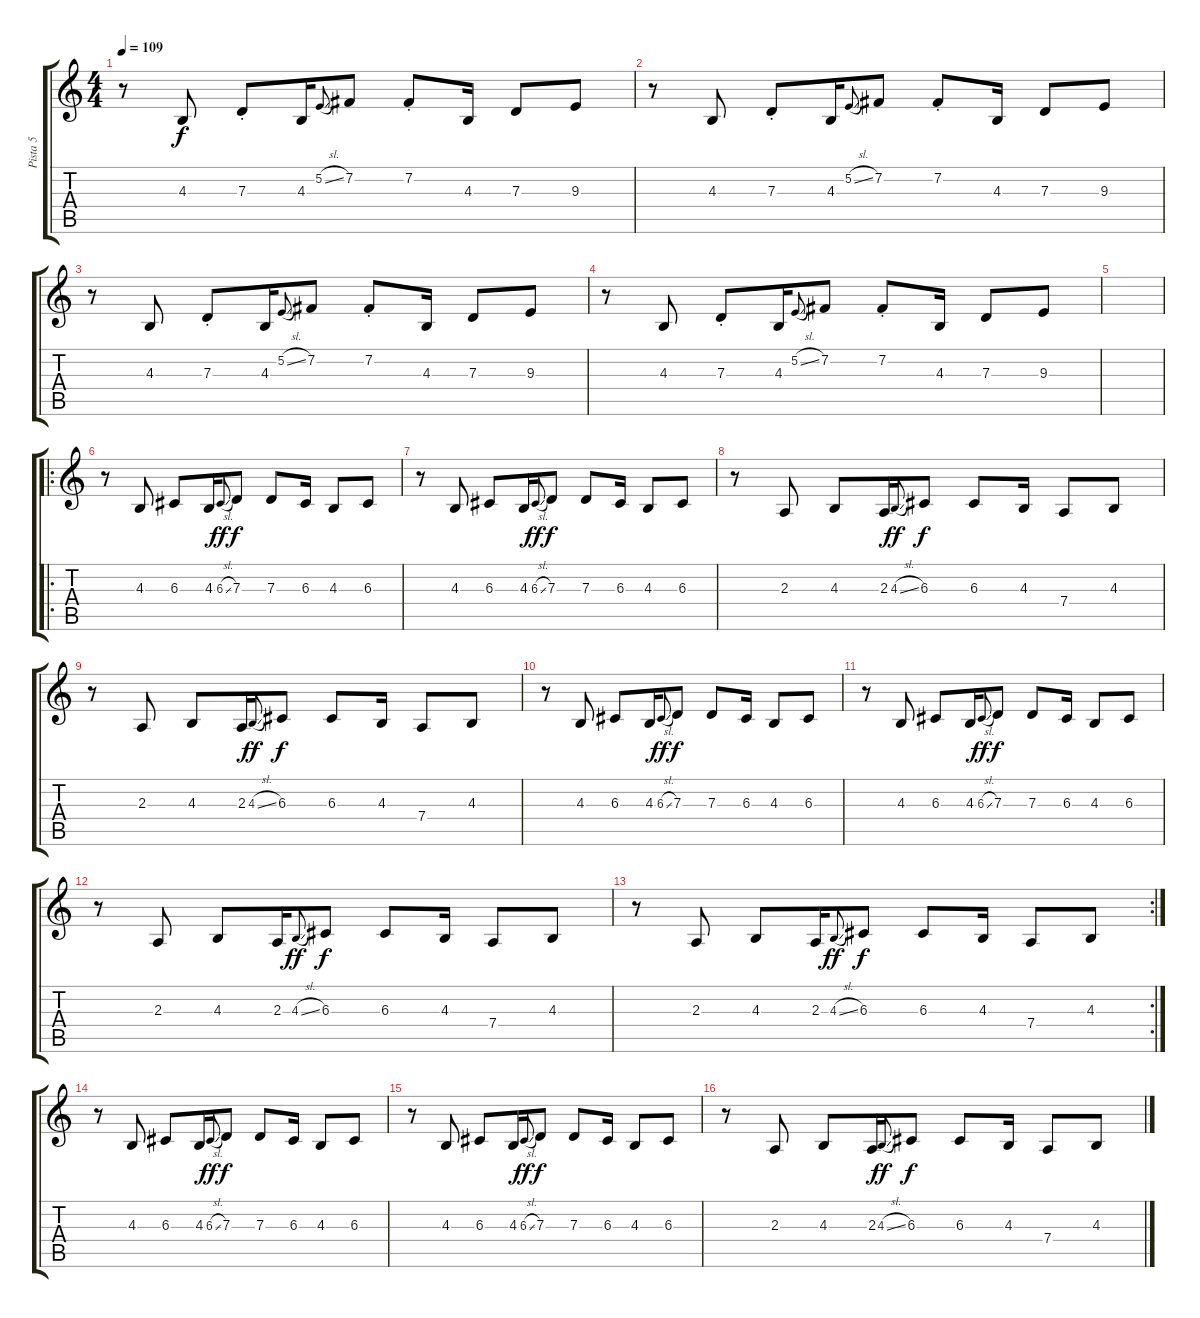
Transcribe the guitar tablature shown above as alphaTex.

\track ("Pista 5" "Pista 5") {instrument shamisen}
\staff {score tabs}
\tuning (E4 B3 G3 D3 A2 E2) {hide}
\ts (4 4)
\tempo 109
\clef g2
\ks c
r.8{dy f volume 16} 4.3.8 7.3{st}.8 4.3.16 5.2{sl}.8{gr onbeat} 7.2.8 7.2{st}.8 4.3.16 7.3.8 9.3.8 |
r.8 4.3.8 7.3{st}.8 4.3.16 5.2{sl}.8{gr onbeat} 7.2.8 7.2{st}.8 4.3.16 7.3.8 9.3.8 |
r.8 4.3.8 7.3{st}.8 4.3.16 5.2{sl}.8{gr onbeat} 7.2.8 7.2{st}.8 4.3.16 7.3.8 9.3.8 |
r.8 4.3.8 7.3{st}.8 4.3.16 5.2{sl}.8{gr onbeat} 7.2.8 7.2{st}.8 4.3.16 7.3.8 9.3.8 |
|
\ro
r.8 4.3.8 6.3.8 4.3.16 6.3{sl}.8{gr onbeat dy ff} 7.3.8{dy f} 7.3.8 6.3.16 4.3.8 6.3.8 |
r.8 4.3.8 6.3.8 4.3.16 6.3{sl}.8{gr onbeat dy ff} 7.3.8{dy f} 7.3.8 6.3.16 4.3.8 6.3.8 |
r.8 2.3.8 4.3.8 2.3.16 4.3{sl}.8{gr onbeat dy ff} 6.3.8{dy f} 6.3.8 4.3.16 7.4.8 4.3.8 |
r.8 2.3.8 4.3.8 2.3.16 4.3{sl}.8{gr onbeat dy ff} 6.3.8{dy f} 6.3.8 4.3.16 7.4.8 4.3.8 |
r.8 4.3.8 6.3.8 4.3.16 6.3{sl}.8{gr onbeat dy ff} 7.3.8{dy f} 7.3.8 6.3.16 4.3.8 6.3.8 |
r.8 4.3.8 6.3.8 4.3.16 6.3{sl}.8{gr onbeat dy ff} 7.3.8{dy f} 7.3.8 6.3.16 4.3.8 6.3.8 |
r.8 2.3.8 4.3.8 2.3.16 4.3{sl}.8{gr onbeat dy ff} 6.3.8{dy f} 6.3.8 4.3.16 7.4.8 4.3.8 |
\rc 2
r.8 2.3.8 4.3.8 2.3.16 4.3{sl}.8{gr onbeat dy ff} 6.3.8{dy f} 6.3.8 4.3.16 7.4.8 4.3.8 |
r.8 4.3.8 6.3.8 4.3.16 6.3{sl}.8{gr onbeat dy ff} 7.3.8{dy f} 7.3.8 6.3.16 4.3.8 6.3.8 |
r.8 4.3.8 6.3.8 4.3.16 6.3{sl}.8{gr onbeat dy ff} 7.3.8{dy f} 7.3.8 6.3.16 4.3.8 6.3.8 |
r.8 2.3.8 4.3.8 2.3.16 4.3{sl}.8{gr onbeat dy ff} 6.3.8{dy f} 6.3.8 4.3.16 7.4.8 4.3.8
